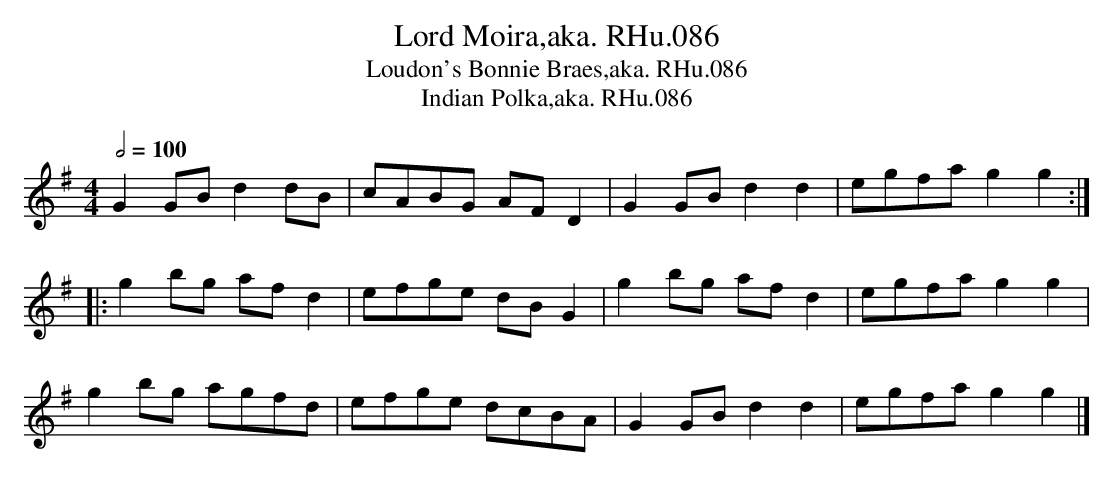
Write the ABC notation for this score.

X:1
T:Lord Moira,aka. RHu.086
T:Loudon's Bonnie Braes,aka. RHu.086
T:Indian Polka,aka. RHu.086
L:1/8
M:4/4
Q:1/2=100
K:G
G2GB d2dB|cABG AFD2|G2GBd2d2|egfa g2g2::!
g2bg af d2|efge dBG2|g2bg af d2|egfa g2g2|!
g2 bg agfd|efge dcBA|G2GB d2d2|egfa g2g2|]
